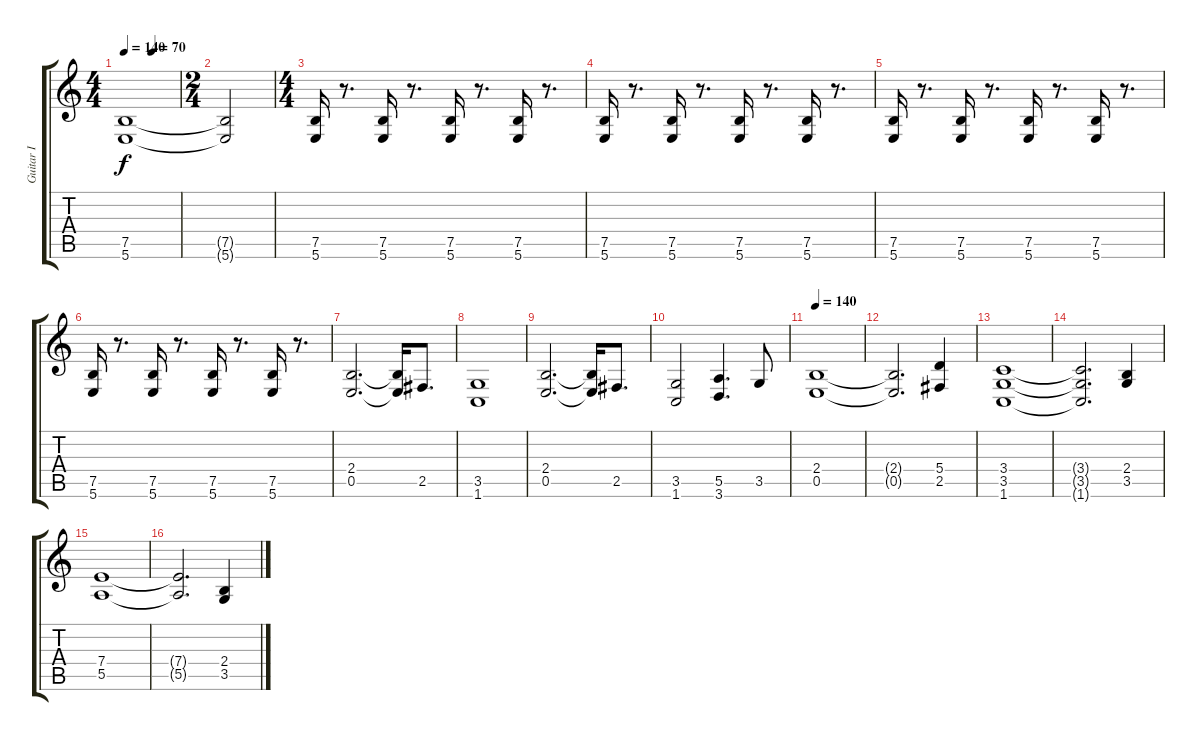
\track ("Guitar I" "Guitar I") {instrument distortionguitar}
\staff {score tabs}
\tuning (B3 Gb3 D3 A2 E2 B1) {hide}
\ts (4 4)
\tempo 140
\tempo (70 0.5)
\clef g2
\ks c
(7.5{t} 5.6{t}).1{dy f} |
\ts (2 4)
(7.5{t} 5.6{t}).2 |
\ts (4 4)
(7.5 5.6).16 r.8{d} (7.5 5.6).16 r.8{d} (7.5 5.6).16 r.8{d} (7.5 5.6).16 r.8{d} |
(7.5 5.6).16 r.8{d} (7.5 5.6).16 r.8{d} (7.5 5.6).16 r.8{d} (7.5 5.6).16 r.8{d} |
(7.5 5.6).16 r.8{d} (7.5 5.6).16 r.8{d} (7.5 5.6).16 r.8{d} (7.5 5.6).16 r.8{d} |
(7.5 5.6).16 r.8{d} (7.5 5.6).16 r.8{d} (7.5 5.6).16 r.8{d} (7.5 5.6).16 r.8{d} |
(2.4 0.5).2{d} (2.4{t} 0.5{t}).16 2.5.8{d} |
(3.5 1.6).1 |
(2.4 0.5).2{d} (2.4{t} 0.5{t}).16 2.5.8{d} |
(3.5 1.6).2 (5.5 3.6).4{d} 3.5.8 |
\tempo 140
(2.4 0.5).1 |
(2.4{t} 0.5{t}).2{d} (5.4 2.5).4 |
(3.4 3.5 1.6).1 |
(3.4{t} 3.5{t} 1.6{t}).2{d} (2.4 3.5).4 |
(7.4 5.5).1 |
(7.4{t} 5.5{t}).2{d} (2.4 3.5).4
